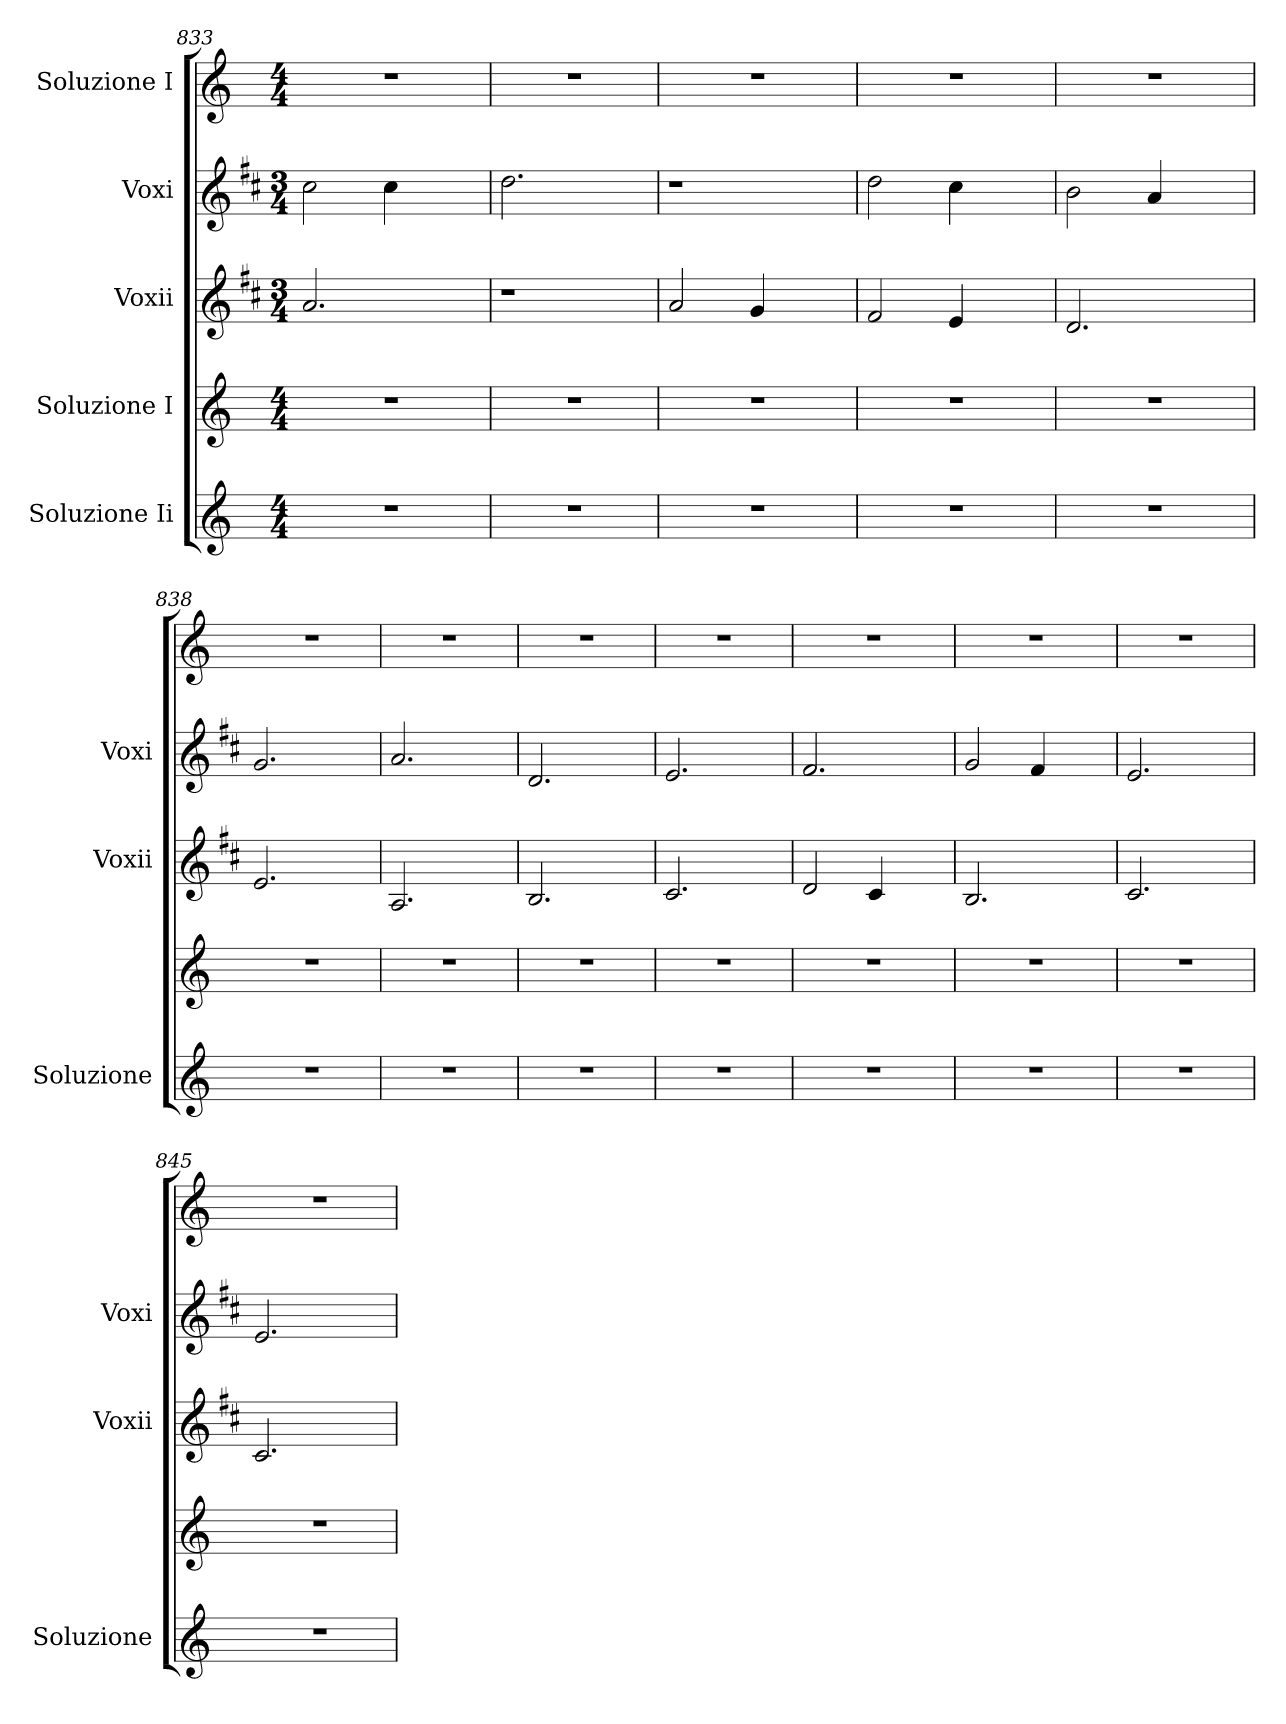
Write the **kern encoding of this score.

**kern	**kern	**kern	**kern	**kern
*part5	*part4	*part3	*part2	*part1
*staff5	*staff4	*staff3	*staff2	*staff1
*I"Soluzione Ii	*I"Soluzione I	*I"Voxii	*I"Voxi	*I"Soluzione I
*I'Soluzione	*	*I'Voxii	*I'Voxi	*
*clefG2	*clefG2	*clefG2	*clefG2	*clefG2
*k[]	*k[]	*k[f#c#]	*k[f#c#]	*k[]
*C:	*C:	*D:	*D:	*C:
*M4/4	*M4/4	*M3/4	*M3/4	*M4/4
=833	=833	=833	=833	=833
1r	1r	2.a/	2cc#\	1r
.	.	.	4cc#\	.
.	.	4ryy	4ryy	.
=834	=834	=834	=834	=834
!	!	!LO:N:vis=1	!	!
1r	1r	2.r	2.dd\	1r
.	.	4ryy	4ryy	.
=835	=835	=835	=835	=835
!	!	!	!LO:N:vis=1	!
1r	1r	2a/	2.r	1r
.	.	4g/	.	.
.	.	4ryy	4ryy	.
!!LO:LB:g=z
=836	=836	=836	=836	=836
1r	1r	2f#/	2dd\	1r
.	.	4e/	4cc#\	.
.	.	4ryy	4ryy	.
=837	=837	=837	=837	=837
1r	1r	2.d/	2b\	1r
.	.	.	4a/	.
.	.	4ryy	4ryy	.
=838	=838	=838	=838	=838
1r	1r	2.e/	2.g/	1r
.	.	4ryy	4ryy	.
=839	=839	=839	=839	=839
1r	1r	2.A/	2.a/	1r
.	.	4ryy	4ryy	.
=840	=840	=840	=840	=840
1r	1r	2.B/	2.d/	1r
.	.	4ryy	4ryy	.
=841	=841	=841	=841	=841
1r	1r	2.c#/	2.e/	1r
.	.	4ryy	4ryy	.
=842	=842	=842	=842	=842
1r	1r	2d/	2.f#/	1r
.	.	4c#/	.	.
.	.	4ryy	4ryy	.
=843	=843	=843	=843	=843
1r	1r	2.B/	2g/	1r
.	.	.	4f#/	.
.	.	4ryy	4ryy	.
=844	=844	=844	=844	=844
1r	1r	2.c#/	2.e/	1r
.	.	4ryy	4ryy	.
=845	=845	=845	=845	=845
1r	1r	2.c#/	2.e/	1r
.	.	4ryy	4ryy	.
=	=	=	=	=
*-	*-	*-	*-	*-
